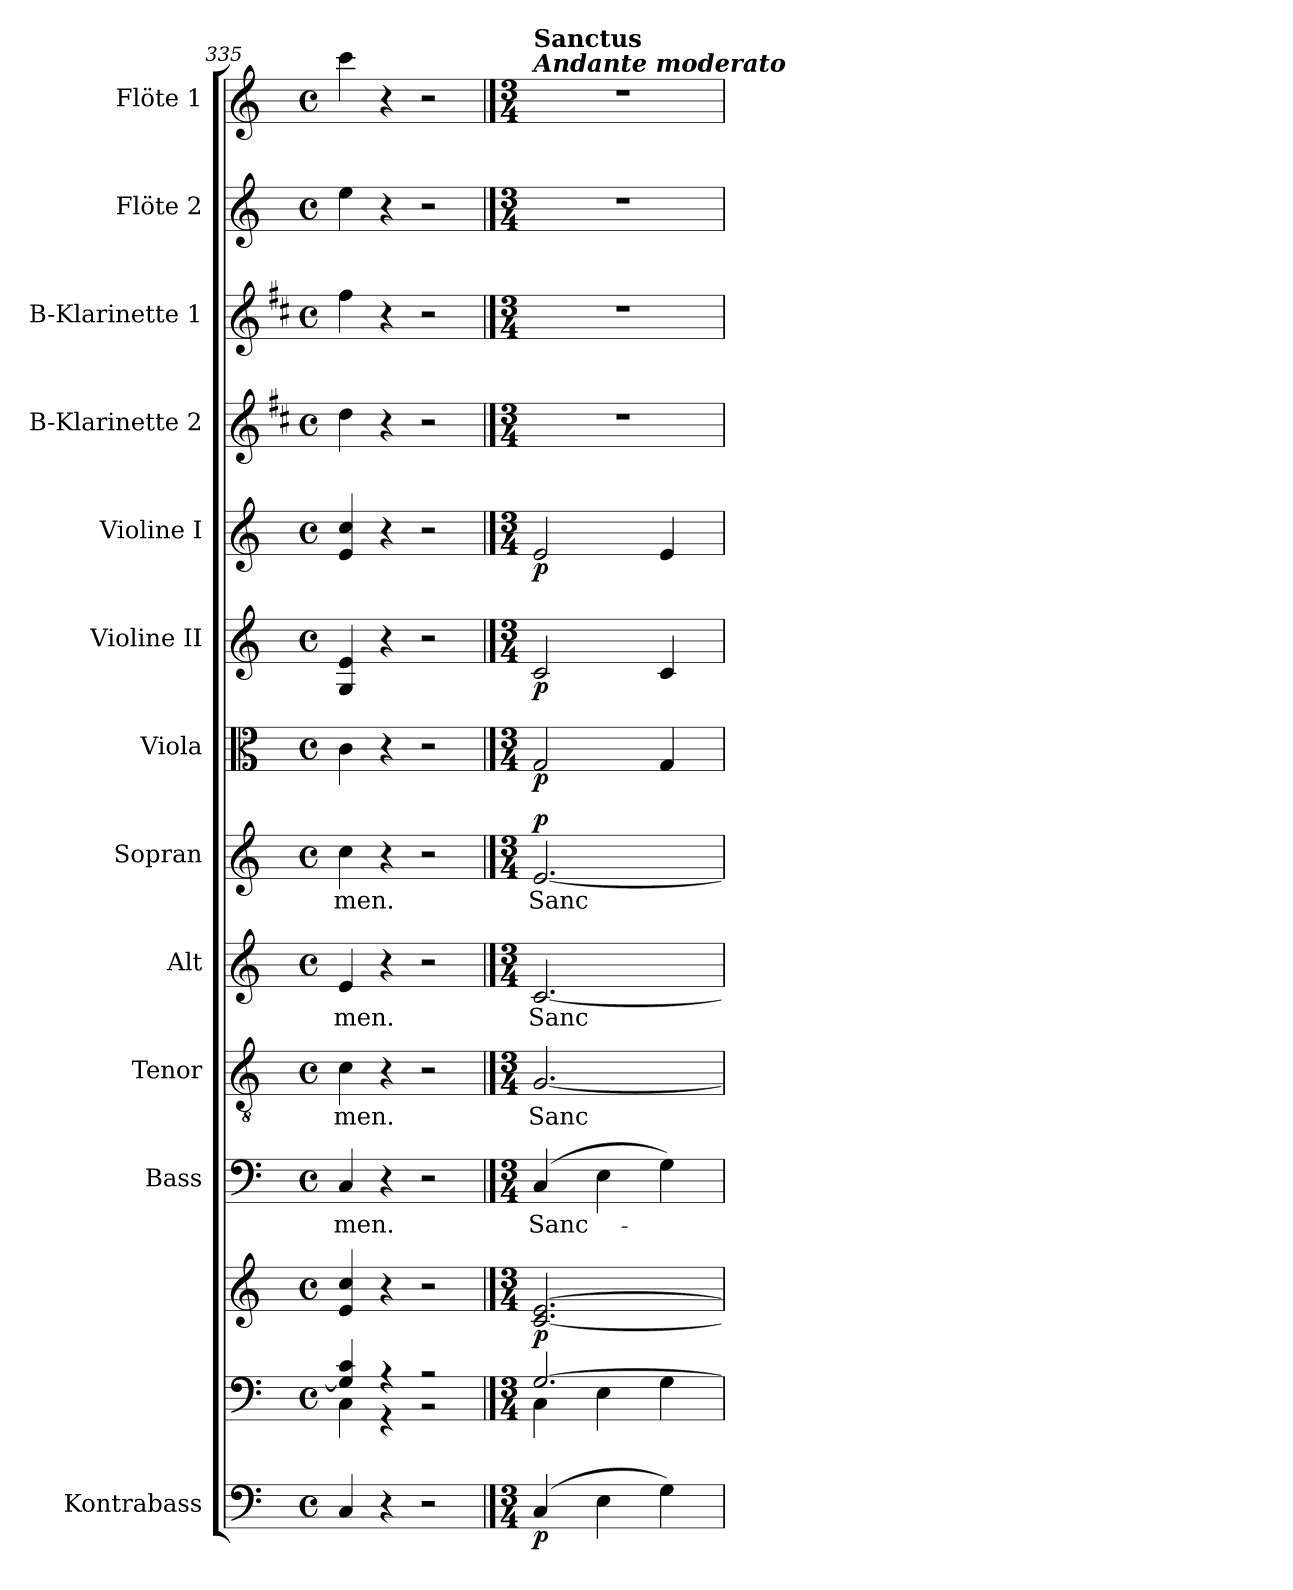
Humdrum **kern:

**kern	**dynam	**kern	**kern	**dynam	**kern	**text	**kern	**text	**kern	**text	**kern	**text	**dynam	**kern	**dynam	**kern	**dynam	**kern	**dynam	**kern	**kern	**kern	**kern
*part13	*part13	*part12	*part12	*part12	*part11	*part11	*part10	*part10	*part9	*part9	*part8	*part8	*part8	*part7	*part7	*part6	*part6	*part5	*part5	*part4	*part3	*part2	*part1
*staff14	*staff14	*staff13	*staff12	*staff12/13	*staff11	*staff11	*staff10	*staff10	*staff9	*staff9	*staff8	*staff8	*staff8	*staff7	*staff7	*staff6	*staff6	*staff5	*staff5	*staff4	*staff3	*staff2	*staff1
*I"Kontrabass	*	*	*	*	*I"Bass	*	*I"Tenor	*	*I"Alt	*	*I"Sopran	*	*	*I"Viola	*	*I"Violine II	*	*I"Violine I	*	*I"B-Klarinette 2	*I"B-Klarinette 1	*I"Flöte 2	*I"Flöte 1
*I'Kb.	*	*	*	*	*I'B.	*	*I'T.	*	*I'A.	*	*I'S.	*	*	*I'Vla.	*	*I'Vl. II	*	*I'Vl. I	*	*I'B Kl. 2	*I'B Kl. 1	*I'Fl. 2	*I'Fl. 1
*clefF4	*	*clefF4	*clefG2	*	*clefF4	*	*clefGv2	*	*clefG2	*	*clefG2	*	*	*clefC3	*	*clefG2	*	*clefG2	*	*clefG2	*clefG2	*clefG2	*clefG2
*ITrd7c12	*	*	*	*	*	*	*	*	*	*	*	*	*	*	*	*	*	*	*	*ITrd1c2	*ITrd1c2	*	*
*k[]	*	*k[]	*k[]	*	*k[]	*	*k[]	*	*k[]	*	*k[]	*	*	*k[]	*	*k[]	*	*k[]	*	*k[]	*k[]	*k[]	*k[]
*C:	*	*C:	*C:	*	*C:	*	*C:	*	*C:	*	*C:	*	*	*C:	*	*C:	*	*C:	*	*C:	*C:	*C:	*C:
*M4/4	*	*M4/4	*M4/4	*	*M4/4	*	*M4/4	*	*M4/4	*	*M4/4	*	*	*M4/4	*	*M4/4	*	*M4/4	*	*M4/4	*M4/4	*M4/4	*M4/4
*met(c)	*	*met(c)	*met(c)	*	*met(c)	*	*met(c)	*	*met(c)	*	*met(c)	*	*	*met(c)	*	*met(c)	*	*met(c)	*	*met(c)	*met(c)	*met(c)	*met(c)
=335	=335	=335	=335	=335	=335	=335	=335	=335	=335	=335	=335	=335	=335	=335	=335	=335	=335	=335	=335	=335	=335	=335	=335
*	*	*^	*	*	*	*	*	*	*	*	*	*	*	*	*	*	*	*	*	*	*	*	*
!	!	!	!	!	!	!	!LO:LY:b	!	!LO:LY:b	!	!LO:LY:b	!	!LO:LY:b	!	!	!	!	!	!	!	!	!	!	!
4CC/	.	4G/] 4c/	4C\	4e/ 4cc/	.	4C/	-men.	4c\	-men.	4e/	-men.	4cc\	-men.	.	4c\	.	4G/ 4e/	.	4e/ 4cc/	.	4cc\	4ee\	4ee\	4ccc\
4r	.	4r	4r	4r	.	4r	.	4r	.	4r	.	4r	.	.	4r	.	4r	.	4r	.	4r	4r	4r	4r
2r	.	2r	2r	2r	.	2r	.	2r	.	2r	.	2r	.	.	2r	.	2r	.	2r	.	2r	2r	2r	2r
!!LO:PB:g=z
==336	==336	==336	==336	==336	==336	==336	==336	==336	==336	==336	==336	==336	==336	==336	==336	==336	==336	==336	==336	==336	==336	==336	==336	==336
*M3/4	*	*M3/4	*	*M3/4	*	*M3/4	*	*M3/4	*	*M3/4	*	*M3/4	*	*	*M3/4	*	*M3/4	*	*M3/4	*	*M3/4	*M3/4	*M3/4	*M3/4
!	!	!	!	!	!	!	!	!	!	!	!	!	!	!	!	!	!	!	!	!	!	!	!	!LO:TX:a:Bi:t=Andante moderato
!	!	!	!	!	!	!	!	!	!	!	!	!	!	!	!	!	!	!	!	!	!	!	!	!LO:TX:a:B:t=Sanctus
!	!LO:DY:b	!	!	!	!LO:DY:b	!	!LO:LY:b	!	!LO:LY:b	!	!LO:LY:b	!	!LO:LY:b	!LO:DY:a	!	!LO:DY:b	!	!LO:DY:b	!	!LO:DY:b	!	!	!	!
(4CC/	p	[>2.G/	4C\	[2.c/ [2.e/	p	(4C/	Sanc-	[2.G/	Sanc-	[2.c/	Sanc-	[2.e/	Sanc-	p	2G/	p	2c/	p	2e/	p	2.r	2.r	2.r	2.r
4EE\	.	.	4E\	.	.	4E\	.	.	.	.	.	.	.	.	.	.	.	.	.	.	.	.	.	.
4GG\)	.	.	4G\	.	.	4G\)	.	.	.	.	.	.	.	.	4G/	.	4c/	.	4e/	.	.	.	.	.
*	*	*v	*v	*	*	*	*	*	*	*	*	*	*	*	*	*	*	*	*	*	*	*	*	*
=	=	=	=	=	=	=	=	=	=	=	=	=	=	=	=	=	=	=	=	=	=	=	=
*-	*-	*-	*-	*-	*-	*-	*-	*-	*-	*-	*-	*-	*-	*-	*-	*-	*-	*-	*-	*-	*-	*-	*-
